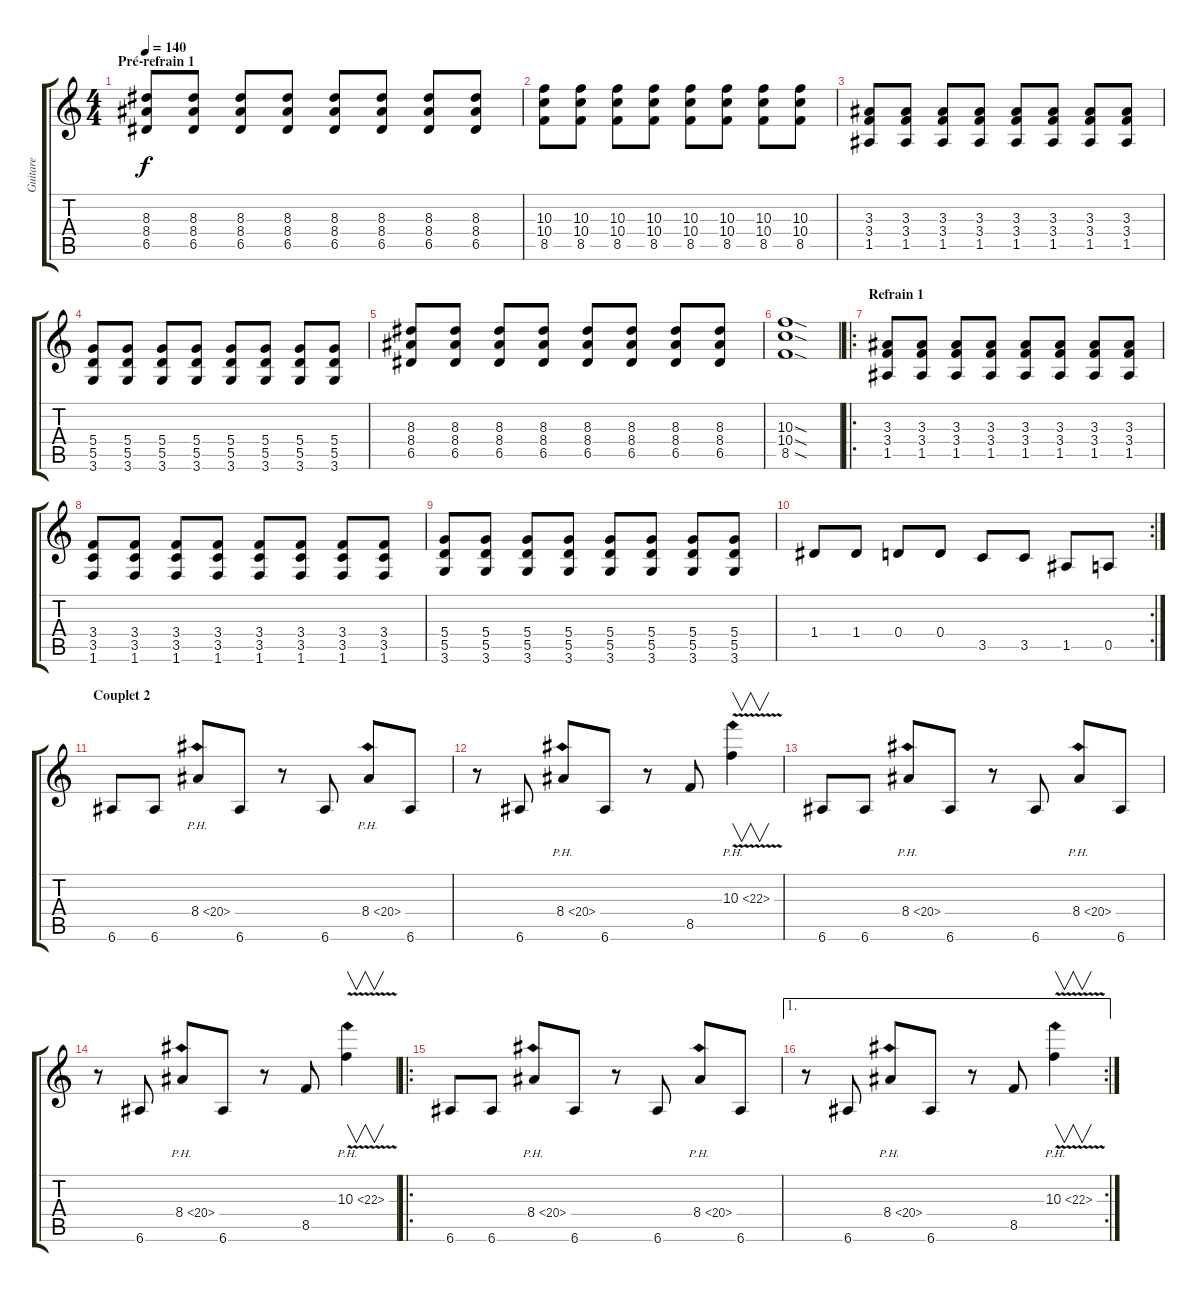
\track ("Guitare" "Guitare") {instrument overdrivenguitar}
\staff {score tabs}
\tuning (E4 B3 G3 D3 A2 E2) {hide}
\ts (4 4)
\section ("" "Pré-refrain 1")
\tempo 140
\clef g2
\ks c
(8.3 8.4 6.5).8{dy f} (8.3 8.4 6.5).8 (8.3 8.4 6.5).8 (8.3 8.4 6.5).8 (8.3 8.4 6.5).8 (8.3 8.4 6.5).8 (8.3 8.4 6.5).8 (8.3 8.4 6.5).8 |
(10.3 10.4 8.5).8 (10.3 10.4 8.5).8 (10.3 10.4 8.5).8 (10.3 10.4 8.5).8 (10.3 10.4 8.5).8 (10.3 10.4 8.5).8 (10.3 10.4 8.5).8 (10.3 10.4 8.5).8 |
(3.3 3.4 1.5).8 (3.3 3.4 1.5).8 (3.3 3.4 1.5).8 (3.3 3.4 1.5).8 (3.3 3.4 1.5).8 (3.3 3.4 1.5).8 (3.3 3.4 1.5).8 (3.3 3.4 1.5).8 |
(5.4 5.5 3.6).8 (5.4 5.5 3.6).8 (5.4 5.5 3.6).8 (5.4 5.5 3.6).8 (5.4 5.5 3.6).8 (5.4 5.5 3.6).8 (5.4 5.5 3.6).8 (5.4 5.5 3.6).8 |
(8.3 8.4 6.5).8 (8.3 8.4 6.5).8 (8.3 8.4 6.5).8 (8.3 8.4 6.5).8 (8.3 8.4 6.5).8 (8.3 8.4 6.5).8 (8.3 8.4 6.5).8 (8.3 8.4 6.5).8 |
(10.3{sod} 10.4{sod} 8.5{sod}).1 |
\ro
\section ("" "Refrain 1")
(3.3 3.4 1.5).8 (3.3 3.4 1.5).8 (3.3 3.4 1.5).8 (3.3 3.4 1.5).8 (3.3 3.4 1.5).8 (3.3 3.4 1.5).8 (3.3 3.4 1.5).8 (3.3 3.4 1.5).8 |
(3.4 3.5 1.6).8 (3.4 3.5 1.6).8 (3.4 3.5 1.6).8 (3.4 3.5 1.6).8 (3.4 3.5 1.6).8 (3.4 3.5 1.6).8 (3.4 3.5 1.6).8 (3.4 3.5 1.6).8 |
(5.4 5.5 3.6).8 (5.4 5.5 3.6).8 (5.4 5.5 3.6).8 (5.4 5.5 3.6).8 (5.4 5.5 3.6).8 (5.4 5.5 3.6).8 (5.4 5.5 3.6).8 (5.4 5.5 3.6).8 |
\rc 2
1.4.8 1.4.8 0.4.8 0.4.8 3.5.8 3.5.8 1.5.8 0.5.8 |
\section ("" "Couplet 2")
6.6.8 6.6.8 8.4{ph 12}.8 6.6.8 r.8 6.6.8 8.4{ph 12}.8 6.6.8 |
r.8 6.6.8 8.4{ph 12}.8 6.6.8 r.8 8.5.8 10.3{ph 12 v}.4{v} |
6.6.8 6.6.8 8.4{ph 12}.8 6.6.8 r.8 6.6.8 8.4{ph 12}.8 6.6.8 |
r.8 6.6.8 8.4{ph 12}.8 6.6.8 r.8 8.5.8 10.3{ph 12 v}.4{v} |
\ro
6.6.8 6.6.8 8.4{ph 12}.8 6.6.8 r.8 6.6.8 8.4{ph 12}.8 6.6.8 |
\ae 1
\rc 2
r.8 6.6.8 8.4{ph 12}.8 6.6.8 r.8 8.5.8 10.3{ph 12 v}.4{v}
